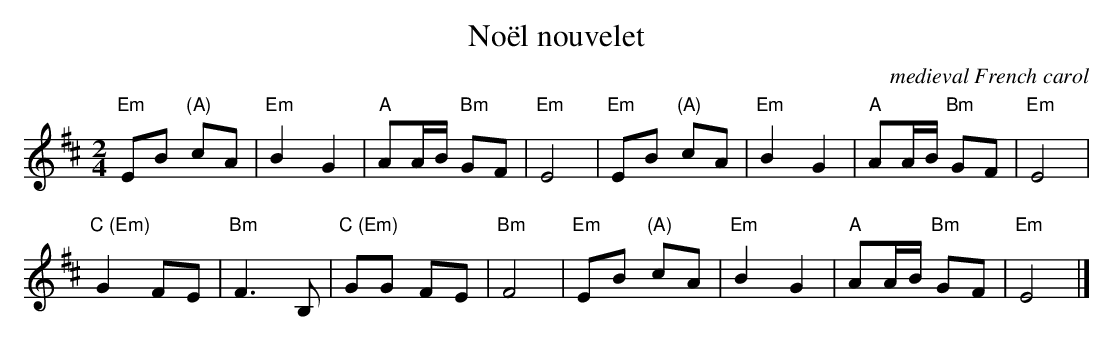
X:1
T:No\"el nouvelet
C:medieval French carol
M:2/4
L:1/8
K:Edor
"Em"EB "(A)"cA | "Em"B2 G2 | "A"AA/B/ " Bm"GF | "Em"E4 | \
"Em"EB "(A)"cA | "Em"B2 G2 | "A"AA/B/ "Bm"GF | "Em"E4 |
"C (Em)"G2 FE | "Bm"F3 B, | "C (Em)"GG FE | "Bm"F4 | \
"Em"EB "(A)"cA | "Em"B2 G2 | "A"AA/B/ "Bm"GF | "Em"E4 |]
